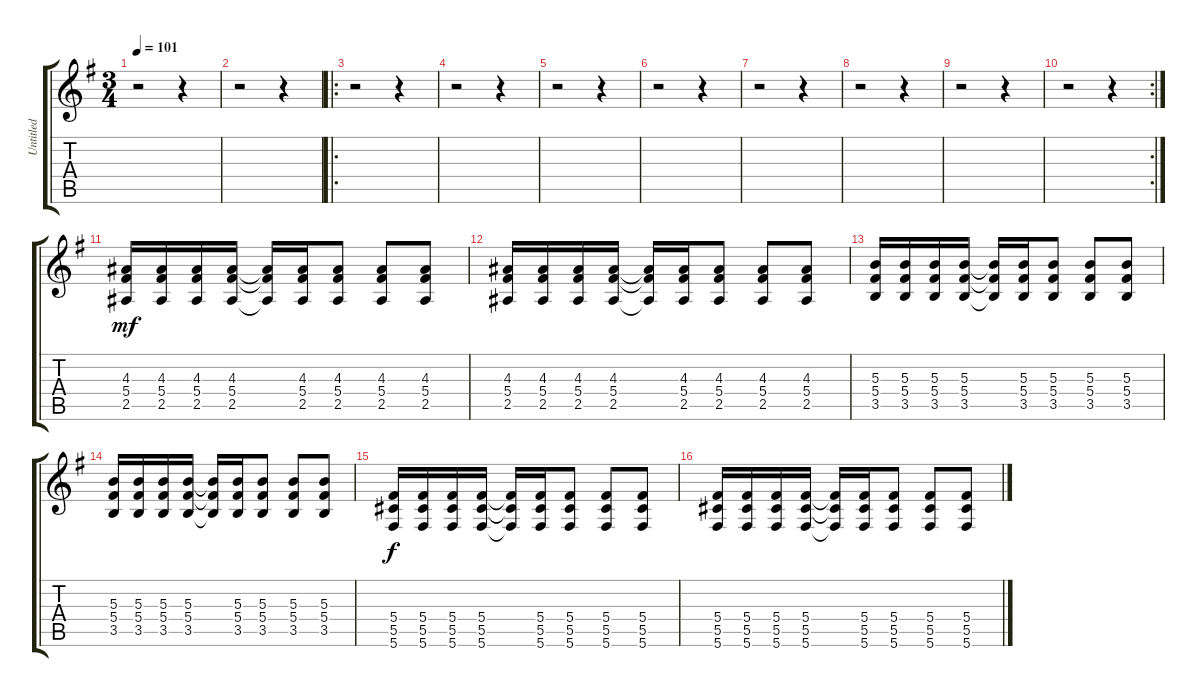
\track ("Untitled" "Untitled") {instrument electricguitarjazz}
\staff {score tabs}
\tuning (Eb4 Bb3 Gb3 Db3 Ab2 Db2) {hide}
\ts (3 4)
\tempo 101
\clef g2
\ks g
r.2{dy mf instrument electricguitarjazz} r.4 |
r.2 r.4 |
\ro
r.2 r.4 |
r.2 r.4 |
r.2 r.4 |
r.2 r.4 |
r.2 r.4 |
r.2 r.4 |
r.2 r.4 |
\rc 2
r.2 r.4 |
(4.3 5.4 2.5).16 (4.3 5.4 2.5).16 (4.3 5.4 2.5).16 (4.3 5.4 2.5).16 (4.3{t} 5.4{t} 2.5{t}).16 (4.3 5.4 2.5).16 (4.3 5.4 2.5).8 (4.3 5.4 2.5).8 (4.3 5.4 2.5).8 |
(4.3 5.4 2.5).16 (4.3 5.4 2.5).16 (4.3 5.4 2.5).16 (4.3 5.4 2.5).16 (4.3{t} 5.4{t} 2.5{t}).16 (4.3 5.4 2.5).16 (4.3 5.4 2.5).8 (4.3 5.4 2.5).8 (4.3 5.4 2.5).8 |
(5.3 5.4 3.5).16 (5.3 5.4 3.5).16 (5.3 5.4 3.5).16 (5.3 5.4 3.5).16 (5.3{t} 5.4{t} 3.5{t}).16 (5.3 5.4 3.5).16 (5.3 5.4 3.5).8 (5.3 5.4 3.5).8 (5.3 5.4 3.5).8 |
(5.3 5.4 3.5).16 (5.3 5.4 3.5).16 (5.3 5.4 3.5).16 (5.3 5.4 3.5).16 (5.3{t} 5.4{t} 3.5{t}).16 (5.3 5.4 3.5).16 (5.3 5.4 3.5).8 (5.3 5.4 3.5).8 (5.3 5.4 3.5).8 |
(5.4 5.5 5.6).16{dy f} (5.4 5.5 5.6).16 (5.4 5.5 5.6).16 (5.4 5.5 5.6).16 (5.4{t} 5.5{t} 5.6{t}).16 (5.4 5.5 5.6).16 (5.4 5.5 5.6).8 (5.4 5.5 5.6).8 (5.4 5.5 5.6).8 |
(5.4 5.5 5.6).16 (5.4 5.5 5.6).16 (5.4 5.5 5.6).16 (5.4 5.5 5.6).16 (5.4{t} 5.5{t} 5.6{t}).16 (5.4 5.5 5.6).16 (5.4 5.5 5.6).8 (5.4 5.5 5.6).8 (5.4 5.5 5.6).8
